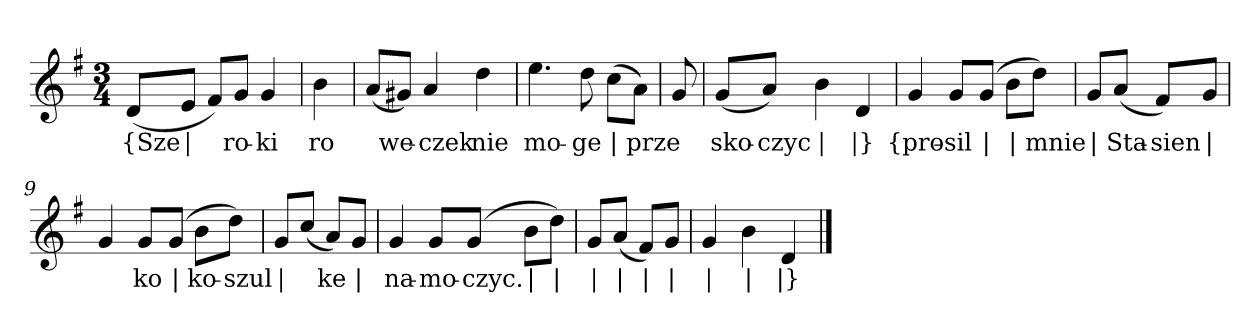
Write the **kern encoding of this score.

**kern	**text
*part1	*part1
*staff1	*staff1
*clefG2	*
*k[f#]	*
*G:	*
*M3/4	*
=	=
(8d/L	{Sze
8e/J	|
8f#/L)	--
8g/J	-ro-
4g	-ki
=2y	=2y
4b	ro
=3	=3
(8a/L	--
8g#X/J)	-we-
4a	-czek
4dd	nie
=4	=4
4.ee	mo-
8dd	-ge
(8cc\L	|
8a\J)	prze
=5y	=5y
8g	--
=6	=6
(8g/L	-sko-
8a/J)	-czyc
4b	|
4d	|}
=7y	=7y
4g	{pro-
8g/L	-sil
(8g/J	|
8b\L	|
8dd\J)	mnie
=8y	=8y
8g/L	|
(8a/J	Sta-
8f#/L)	-sien
8g/J	|
=9	=9
4g	--
8g/L	-ko
(8g/J	|
8b\L	ko-
8dd\J)	-szul
=10y	=10y
8g/L	|
(8cc/J	--
8a/L)	-ke
8g/J	|
=11	=11
4g	na-
8g/L	-mo-
(8g/J	-czyc.
8b\L	|
8dd\J)	|
=12y	=12y
8g/L	|
(8a/J	|
8f#/L)	|
8g/J	|
=13	=13
4g	|
4b	|
4d	|}
==	==
*-	*-
